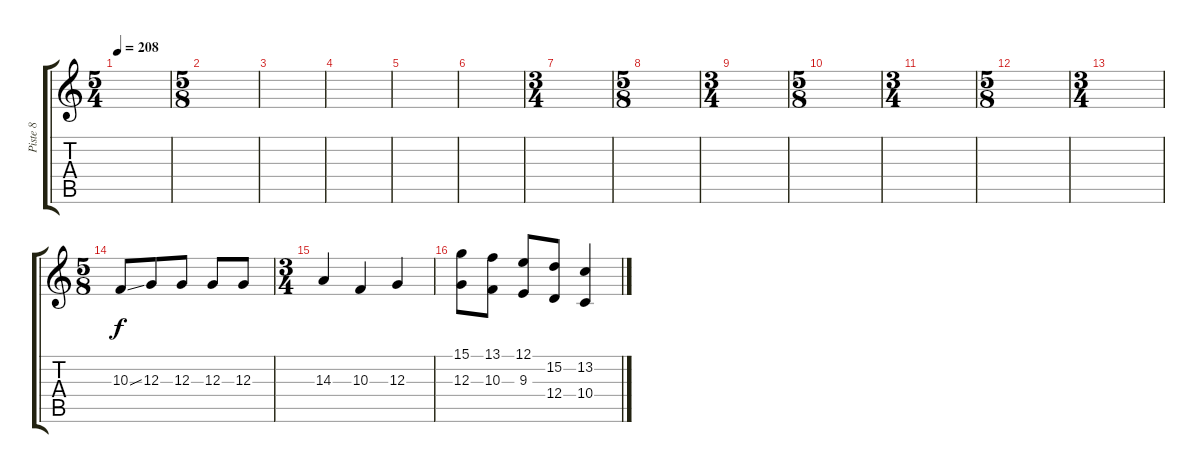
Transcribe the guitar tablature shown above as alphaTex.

\track ("Piste 8" "Piste 8") {instrument choiraahs}
\staff {score tabs}
\tuning (E4 B3 G3 D3 A2 E2) {hide}
\ts (5 4)
\tempo 208
\clef g2
\ks c
|
\ts (5 8)
|
|
|
|
|
\ts (3 4)
|
\ts (5 8)
|
\ts (3 4)
|
\ts (5 8)
|
\ts (3 4)
|
\ts (5 8)
|
\ts (3 4)
|
\ts (5 8)
10.3{ss}.8 12.3.8 12.3.8 12.3.8 12.3.8 |
\ts (3 4)
14.3.4 10.3.4 12.3.4 |
(15.1 12.3).8 (13.1 10.3).8 (12.1 9.3).8 (15.2 12.4).8 (13.2 10.4).4
